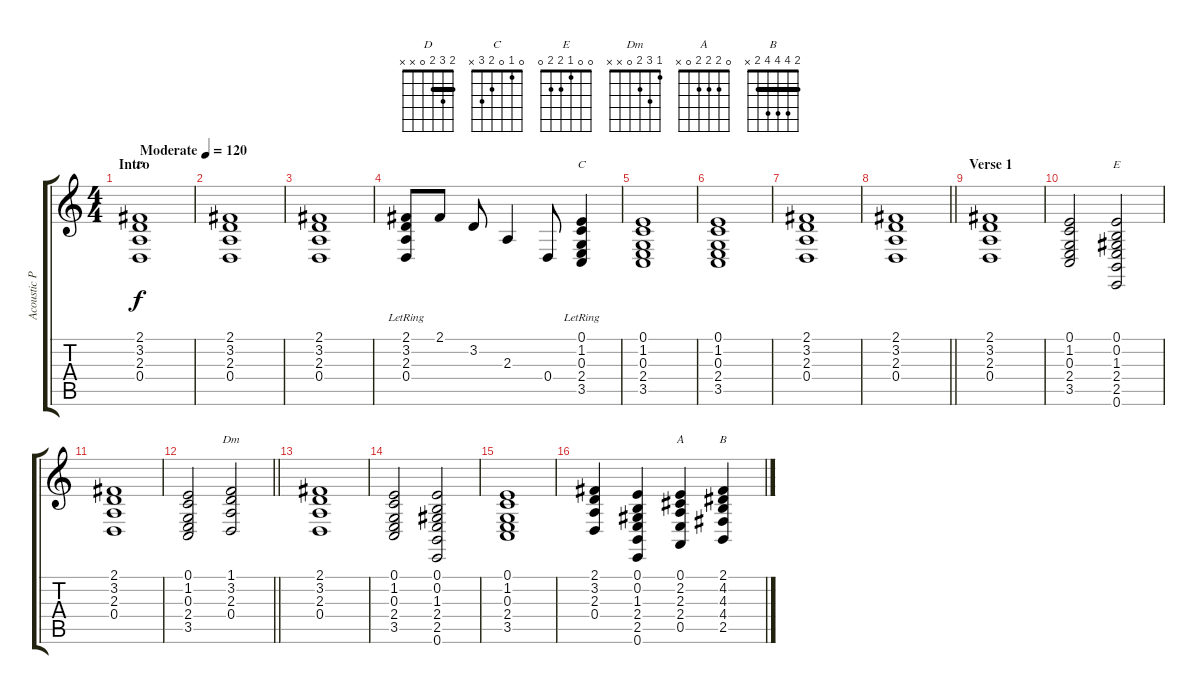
\track ("Acoustic Piano" "Acoustic P") {instrument acousticgrandpiano}
\staff {score tabs}
\tuning (E4 B3 G3 D3 A2 E2) {hide}
\chord ("D" 2 3 2 0 x x) {barre 2}
\chord ("C" 0 1 0 2 3 x)
\chord ("E" 0 0 1 2 2 0)
\chord ("Dm" 1 3 2 0 x x)
\chord ("A" 0 2 2 2 0 x)
\chord ("B" 2 4 4 4 2 x) {barre 2}
\ts (4 4)
\section ("" "Intro")
\tempo (120 "Moderate")
\clef g2
\ks c
(2.1 3.2 2.3 0.4).1{ch "D" dy f instrument acousticgrandpiano} |
(2.1 3.2 2.3 0.4).1 |
(2.1 3.2 2.3 0.4).1 |
(2.1{lr} 3.2 2.3 0.4).8 2.1.8 3.2.8 2.3.4 0.4.8 (0.1 1.2{lr} 0.3 2.4 3.5).4{ch "C"} |
(0.1 1.2 0.3 2.4 3.5).1 |
(0.1 1.2 0.3 2.4 3.5).1 |
(2.1 3.2 2.3 0.4).1 |
\barLineRight lightlight
(2.1 3.2 2.3 0.4).1 |
\section ("" "Verse 1")
(2.1 3.2 2.3 0.4).1 |
(0.1 1.2 0.3 2.4 3.5).2 (0.1 0.2 1.3 2.4 2.5 0.6).2{ch "E"} |
(2.1 3.2 2.3 0.4).1 |
\barLineRight lightlight
(0.1 1.2 0.3 2.4 3.5).2 (1.1 3.2 2.3 0.4).2{ch "Dm"} |
(2.1 3.2 2.3 0.4).1 |
(0.1 1.2 0.3 2.4 3.5).2 (0.1 0.2 1.3 2.4 2.5 0.6).2 |
(0.1 1.2 0.3 2.4 3.5).1 |
(2.1 3.2 2.3 0.4).4 (0.1 0.2 1.3 2.4 2.5 0.6).4 (0.1 2.2 2.3 2.4 0.5).4{ch "A"} (2.1 4.2 4.3 4.4 2.5).4{ch "B"}
